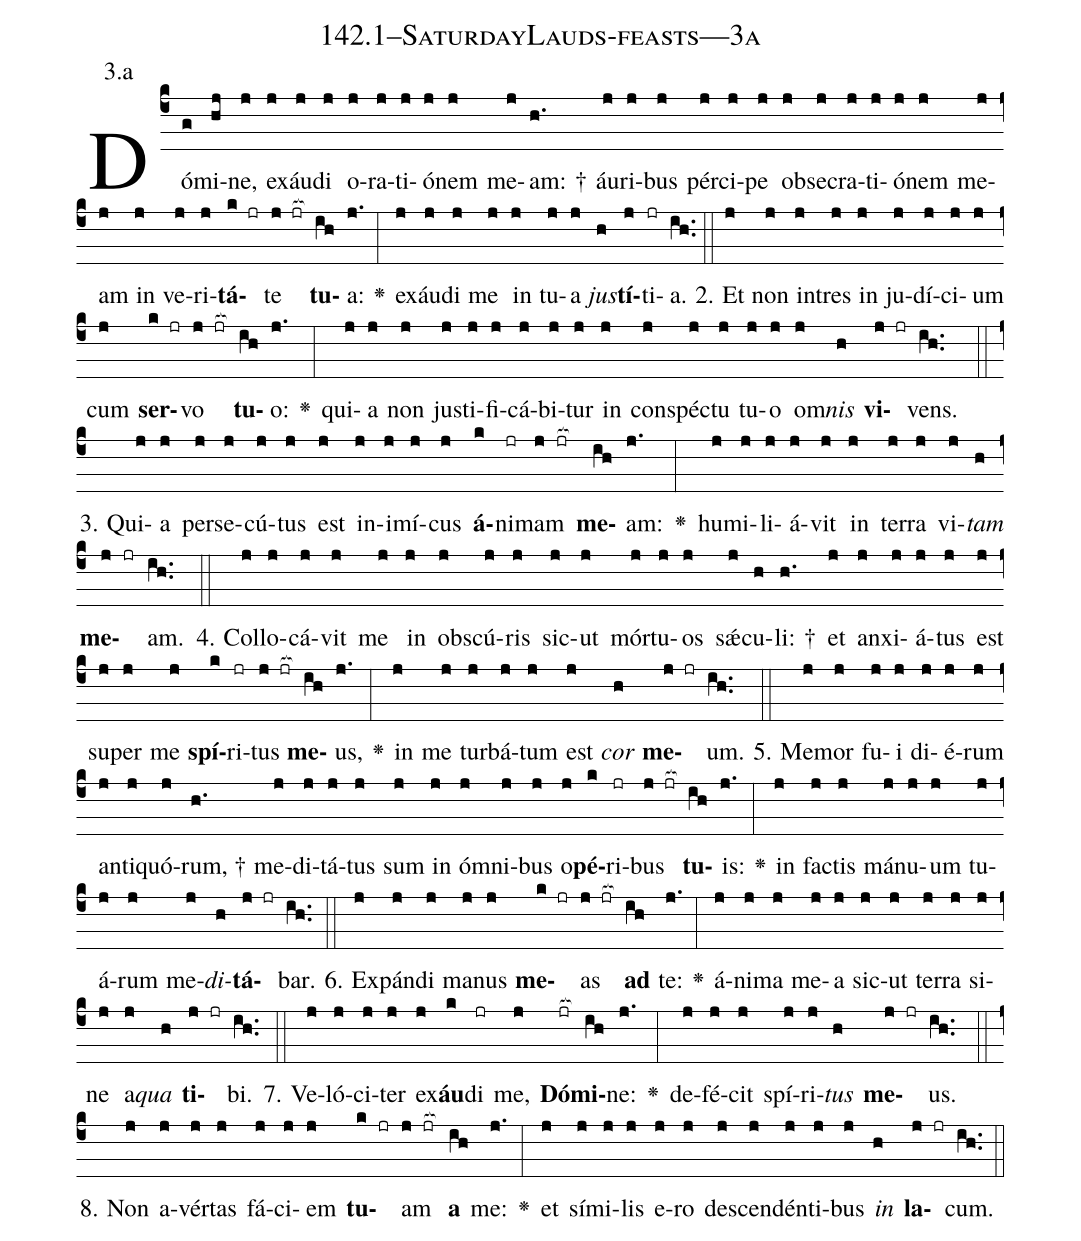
name: 142.1--SaturdayLauds-feasts---3a;
annotation: 3.a;
%%
(c4)Dó(g)mi(hj)ne,(j) ex(j)áu(j)di(j) o(j)ra(j)ti(j)ó(j)nem(j) me(j)am: †(h.) áu(j)ri(j)bus(j) pér(j)ci(j)pe(j) ob(j)se(j)cra(j)ti(j)ó(j)nem(j) me(j)am(j) in(j) ve(j)ri(j)<b>tá</b>(k jr)te(j jr[ocb:1{]) <b>tu</b>(ih[ocb:0}])a:(j.) <v>\greheightstar</v>(:) ex(j)áu(j)di(j) me(j) in(j) tu(j)a(j) <i>jus</i>(h)<b>tí</b>(j)ti(jr)a.(ih..) (::)
2. Et(j) non(j) in(j)tres(j) in(j) ju(j)dí(j)ci(j)um(j) cum(j) <b>ser</b>(k jr)vo(j jr[ocb:1{]) <b>tu</b>(ih[ocb:0}])o:(j.) <v>\greheightstar</v>(:) qui(j)a(j) non(j) jus(j)ti(j)fi(j)cá(j)bi(j)tur(j) in(j) con(j)spéc(j)tu(j) tu(j)o(j) om(j)<i>nis</i>(h) <b>vi</b>(j jr)vens.(ih..) (::)
3. Qui(j)a(j) per(j)se(j)cú(j)tus(j) est(j) in(j)i(j)mí(j)cus(j) <b>á</b>(k)ni(jr)mam(j jr[ocb:1{]) <b>me</b>(ih[ocb:0}])am:(j.) <v>\greheightstar</v>(:) hu(j)mi(j)li(j)á(j)vit(j) in(j) ter(j)ra(j) vi(j)<i>tam</i>(h) <b>me</b>(j jr)am.(ih..) (::)
4. Col(j)lo(j)cá(j)vit(j) me(j) in(j) obs(j)cú(j)ris(j) sic(j)ut(j) mór(j)tu(j)os(j) sǽ(j)cu(h)li: †(h.) et(j) an(j)xi(j)á(j)tus(j) est(j) su(j)per(j) me(j) <b>spí</b>(k)ri(jr)tus(j jr[ocb:1{]) <b>me</b>(ih[ocb:0}])us,(j.) <v>\greheightstar</v>(:) in(j) me(j) tur(j)bá(j)tum(j) est(j) <i>cor</i>(h) <b>me</b>(j jr)um.(ih..) (::)
5. Me(j)mor(j) fu(j)i(j) di(j)é(j)rum(j) an(j)ti(j)quó(j)rum, †(h.) me(j)di(j)tá(j)tus(j) sum(j) in(j) óm(j)ni(j)bus(j) o(j)<b>pé</b>(k)ri(jr)bus(j jr[ocb:1{]) <b>tu</b>(ih[ocb:0}])is:(j.) <v>\greheightstar</v>(:) in(j) fac(j)tis(j) má(j)nu(j)um(j) tu(j)á(j)rum(j) me(j)<i>di</i>(h)<b>tá</b>(j jr)bar.(ih..) (::)
6. Ex(j)pán(j)di(j) ma(j)nus(j) <b>me</b>(k jr)as(j jr[ocb:1{]) <b>ad</b>(ih[ocb:0}]) te:(j.) <v>\greheightstar</v>(:) á(j)ni(j)ma(j) me(j)a(j) sic(j)ut(j) ter(j)ra(j) si(j)ne(j) a(j)<i>qua</i>(h) <b>ti</b>(j jr)bi.(ih..) (::)
7. Ve(j)ló(j)ci(j)ter(j) ex(j)<b>áu</b>(k)di(jr) me,(j) <b>Dó</b>(jr[ocb:1{])<b>mi</b>(ih[ocb:0}])ne:(j.) <v>\greheightstar</v>(:) de(j)fé(j)cit(j) spí(j)ri(j)<i>tus</i>(h) <b>me</b>(j jr)us.(ih..) (::)
8. Non(j) a(j)vér(j)tas(j) fá(j)ci(j)em(j) <b>tu</b>(k jr)am(j jr[ocb:1{]) <b>a</b>(ih[ocb:0}]) me:(j.) <v>\greheightstar</v>(:) et(j) sí(j)mi(j)lis(j) e(j)ro(j) de(j)scen(j)dén(j)ti(j)bus(j) <i>in</i>(h) <b>la</b>(j jr)cum.(ih..) (::)
